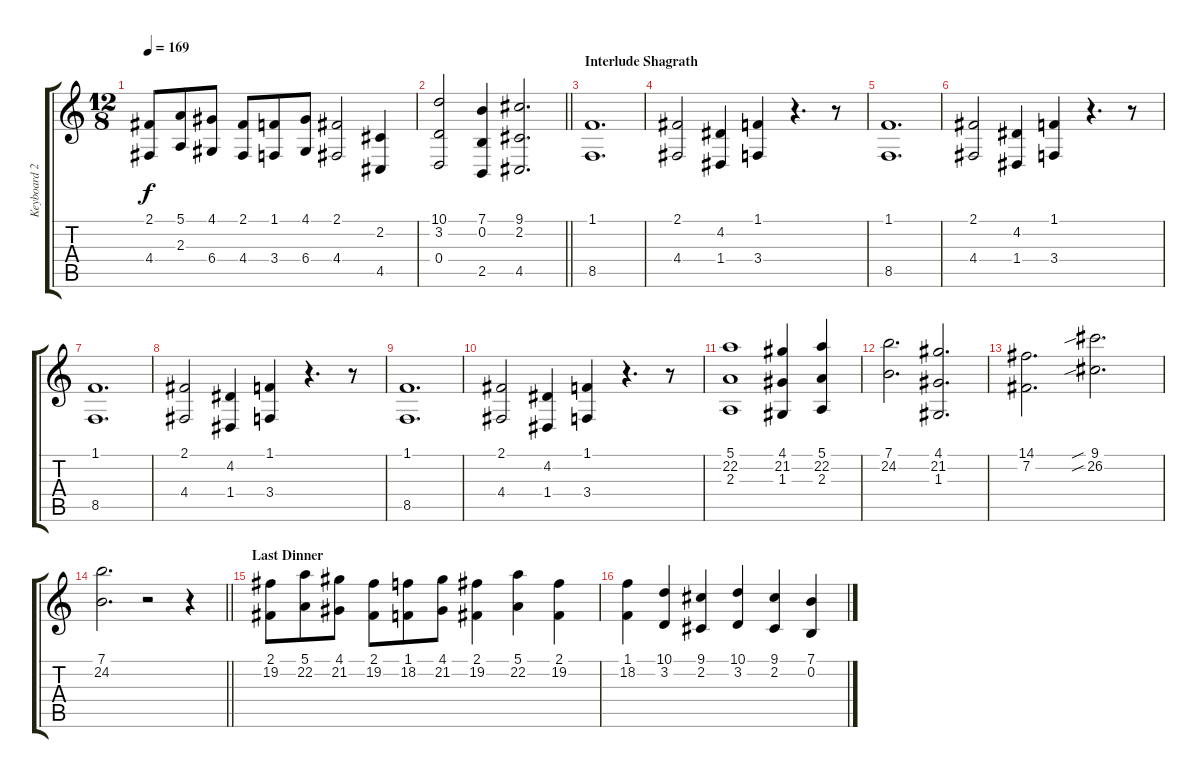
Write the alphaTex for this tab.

\track ("Keyboard 2 - Mustis" "Keyboard 2") {instrument stringensemble2}
\staff {score tabs}
\tuning (E4 B3 G3 D3 A2 E2) {hide}
\ts (12 8)
\tempo 169
\clef g2
\ks c
(2.1 4.4).8{dy f} (5.1 2.3).8 (4.1 6.4).8 (2.1 4.4).8 (1.1 3.4).8 (4.1 6.4).8 (2.1 4.4).2 (2.2 4.5).4 |
\barLineRight lightlight
(10.1 3.2 0.4).2 (7.1 0.2 2.5).4 (9.1 2.2 4.5).2{d} |
\section ("" "Interlude Shagrath")
(1.1 8.5).1{d} |
(2.1 4.4).2 (4.2 1.4).4 (1.1 3.4).4 r.4{d} r.8 |
(1.1 8.5).1{d} |
(2.1 4.4).2 (4.2 1.4).4 (1.1 3.4).4 r.4{d} r.8 |
(1.1 8.5).1{d} |
(2.1 4.4).2 (4.2 1.4).4 (1.1 3.4).4 r.4{d} r.8 |
(1.1 8.5).1{d} |
(2.1 4.4).2 (4.2 1.4).4 (1.1 3.4).4 r.4{d} r.8 |
(5.1 22.2 2.3).1 (4.1 21.2 1.3).4 (5.1 22.2 2.3).4 |
(7.1 24.2).2{d} (4.1 21.2 1.3).2{d} |
(14.1 7.2).2{d} (9.1{sib} 26.2{sib}).2{d} |
\barLineRight lightlight
(7.1 24.2).2{d} r.2 r.4 |
\section ("" "Last Dinner")
(2.1 19.2).8 (5.1 22.2).8 (4.1 21.2).8 (2.1 19.2).8 (1.1 18.2).8 (4.1 21.2).8 (2.1 19.2).4 (5.1 22.2).4 (2.1 19.2).4 |
(1.1 18.2).4 (10.1 3.2).4 (9.1 2.2).4 (10.1 3.2).4 (9.1 2.2).4 (7.1 0.2).4
